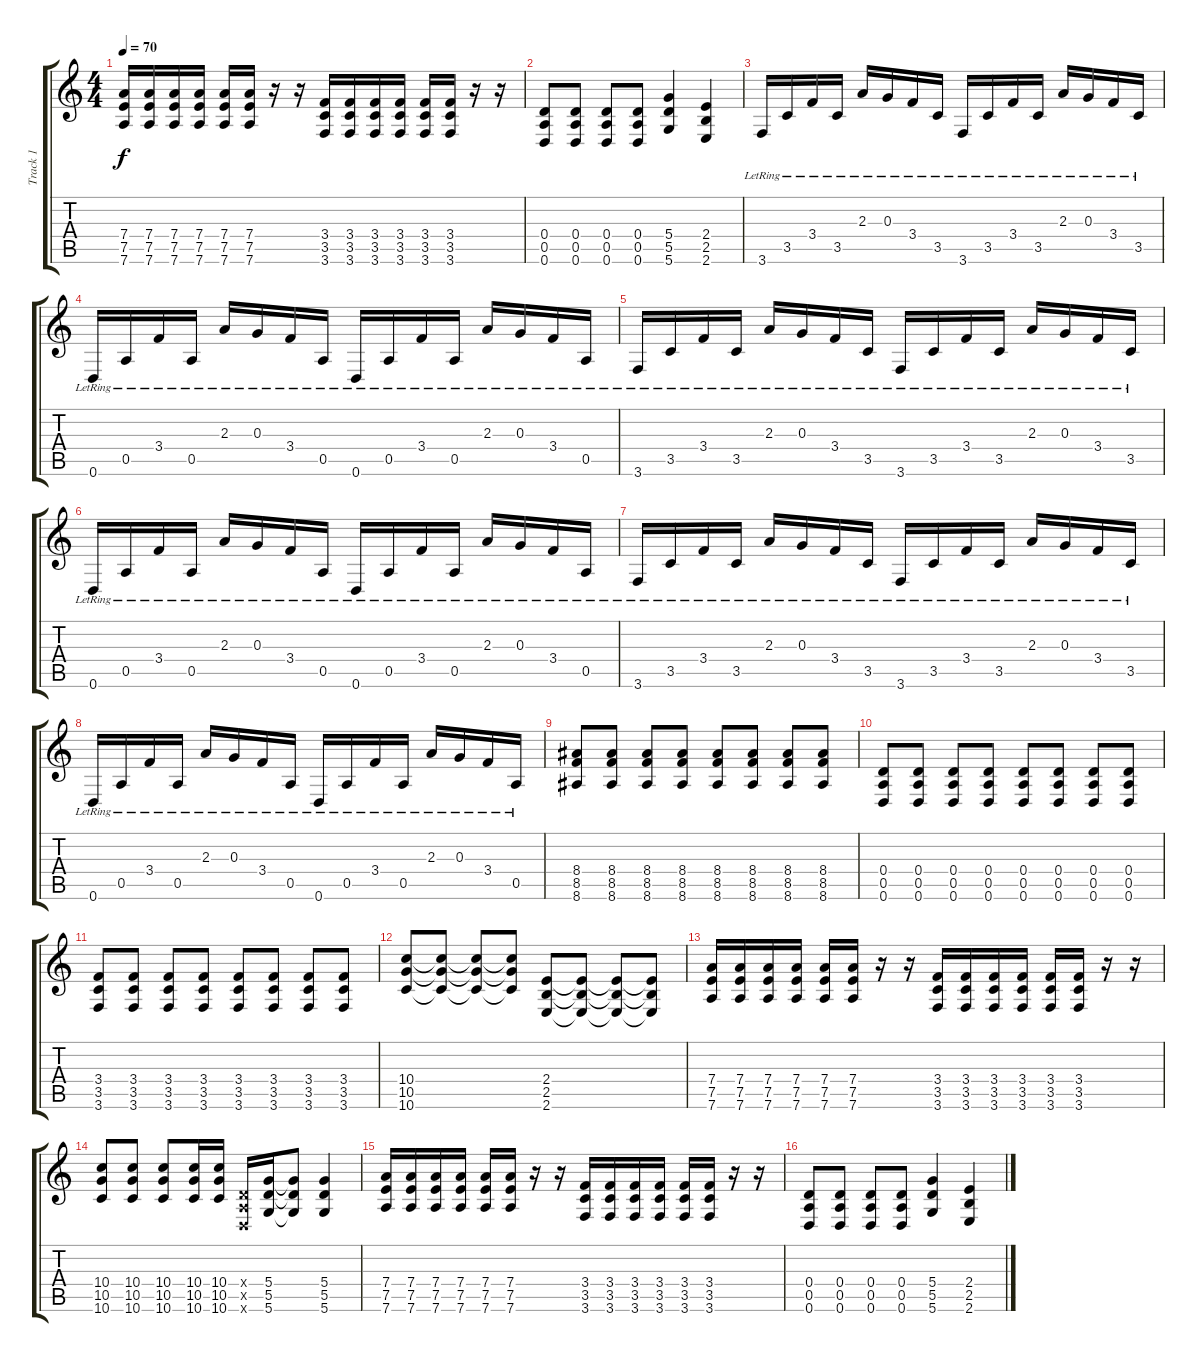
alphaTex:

\track ("Track 1" "Track 1") {instrument electricguitarclean}
\staff {score tabs}
\tuning (E4 B3 G3 D3 A2 D2) {hide}
\ts (4 4)
\tempo 70
\clef g2
\ks c
(7.4 7.5 7.6).16{dy f instrument distortionguitar} (7.4 7.5 7.6).16 (7.4 7.5 7.6).16 (7.4 7.5 7.6).16 (7.4 7.5 7.6).16 (7.4 7.5 7.6).16 r.16 r.16 (3.4 3.5 3.6).16 (3.4 3.5 3.6).16 (3.4 3.5 3.6).16 (3.4 3.5 3.6).16 (3.4 3.5 3.6).16 (3.4 3.5 3.6).16 r.16 r.16 |
(0.4 0.5 0.6).8 (0.4 0.5 0.6).8 (0.4 0.5 0.6).8 (0.4 0.5 0.6).8 (5.4 5.5 5.6).4 (2.4 2.5 2.6).4 |
3.6{lr}.16{instrument electricguitarclean} 3.5{lr}.16 3.4{lr}.16 3.5{lr}.16 2.3{lr}.16 0.3{lr}.16 3.4{lr}.16 3.5{lr}.16 3.6{lr}.16 3.5{lr}.16 3.4{lr}.16 3.5{lr}.16 2.3{lr}.16 0.3{lr}.16 3.4{lr}.16 3.5{lr}.16 |
0.6{lr}.16 0.5{lr}.16 3.4{lr}.16 0.5{lr}.16 2.3{lr}.16 0.3{lr}.16 3.4{lr}.16 0.5{lr}.16 0.6{lr}.16 0.5{lr}.16 3.4{lr}.16 0.5{lr}.16 2.3{lr}.16 0.3{lr}.16 3.4{lr}.16 0.5{lr}.16 |
3.6{lr}.16 3.5{lr}.16 3.4{lr}.16 3.5{lr}.16 2.3{lr}.16 0.3{lr}.16 3.4{lr}.16 3.5{lr}.16 3.6{lr}.16 3.5{lr}.16 3.4{lr}.16 3.5{lr}.16 2.3{lr}.16 0.3{lr}.16 3.4{lr}.16 3.5{lr}.16 |
0.6{lr}.16 0.5{lr}.16 3.4{lr}.16 0.5{lr}.16 2.3{lr}.16 0.3{lr}.16 3.4{lr}.16 0.5{lr}.16 0.6{lr}.16 0.5{lr}.16 3.4{lr}.16 0.5{lr}.16 2.3{lr}.16 0.3{lr}.16 3.4{lr}.16 0.5{lr}.16 |
3.6{lr}.16 3.5{lr}.16 3.4{lr}.16 3.5{lr}.16 2.3{lr}.16 0.3{lr}.16 3.4{lr}.16 3.5{lr}.16 3.6{lr}.16 3.5{lr}.16 3.4{lr}.16 3.5{lr}.16 2.3{lr}.16 0.3{lr}.16 3.4{lr}.16 3.5{lr}.16 |
0.6{lr}.16 0.5{lr}.16 3.4{lr}.16 0.5{lr}.16 2.3{lr}.16 0.3{lr}.16 3.4{lr}.16 0.5{lr}.16 0.6{lr}.16 0.5{lr}.16 3.4{lr}.16 0.5{lr}.16 2.3{lr}.16 0.3{lr}.16 3.4{lr}.16 0.5{lr}.16 |
(8.4 8.5 8.6).8{instrument distortionguitar} (8.4 8.5 8.6).8 (8.4 8.5 8.6).8 (8.4 8.5 8.6).8 (8.4 8.5 8.6).8 (8.4 8.5 8.6).8 (8.4 8.5 8.6).8 (8.4 8.5 8.6).8 |
(0.4 0.5 0.6).8{instrument overdrivenguitar} (0.4 0.5 0.6).8 (0.4 0.5 0.6).8 (0.4 0.5 0.6).8 (0.4 0.5 0.6).8 (0.4 0.5 0.6).8 (0.4 0.5 0.6).8 (0.4 0.5 0.6).8 |
(3.4 3.5 3.6).8{instrument overdrivenguitar} (3.4 3.5 3.6).8 (3.4 3.5 3.6).8 (3.4 3.5 3.6).8 (3.4 3.5 3.6).8 (3.4 3.5 3.6).8 (3.4 3.5 3.6).8 (3.4 3.5 3.6).8 |
(10.4 10.5 10.6).8{instrument overdrivenguitar} (10.4{t} 10.5{t} 10.6{t}).8 (10.4{t} 10.5{t} 10.6{t}).8 (10.4{t} 10.5{t} 10.6{t}).8 (2.4 2.5 2.6).8 (2.4{t} 2.5{t} 2.6{t}).8 (2.4{t} 2.5{t} 2.6{t}).8 (2.4{t} 2.5{t} 2.6{t}).8 |
(7.4 7.5 7.6).16{instrument distortionguitar} (7.4 7.5 7.6).16 (7.4 7.5 7.6).16 (7.4 7.5 7.6).16 (7.4 7.5 7.6).16 (7.4 7.5 7.6).16 r.16 r.16 (3.4 3.5 3.6).16 (3.4 3.5 3.6).16 (3.4 3.5 3.6).16 (3.4 3.5 3.6).16 (3.4 3.5 3.6).16 (3.4 3.5 3.6).16 r.16 r.16 |
(10.4 10.5 10.6).8 (10.4 10.5 10.6).8 (10.4 10.5 10.6).8 (10.4 10.5 10.6).16 (10.4 10.5 10.6).16 (0.4{x} 0.5{x} 0.6{x}).16 (5.4 5.5 5.6).16 (5.4{t} 5.5{t} 5.6{t}).8 (5.4 5.5 5.6).4 |
(7.4 7.5 7.6).16{instrument distortionguitar} (7.4 7.5 7.6).16 (7.4 7.5 7.6).16 (7.4 7.5 7.6).16 (7.4 7.5 7.6).16 (7.4 7.5 7.6).16 r.16 r.16 (3.4 3.5 3.6).16 (3.4 3.5 3.6).16 (3.4 3.5 3.6).16 (3.4 3.5 3.6).16 (3.4 3.5 3.6).16 (3.4 3.5 3.6).16 r.16 r.16 |
(0.4 0.5 0.6).8 (0.4 0.5 0.6).8 (0.4 0.5 0.6).8 (0.4 0.5 0.6).8 (5.4 5.5 5.6).4 (2.4 2.5 2.6).4
